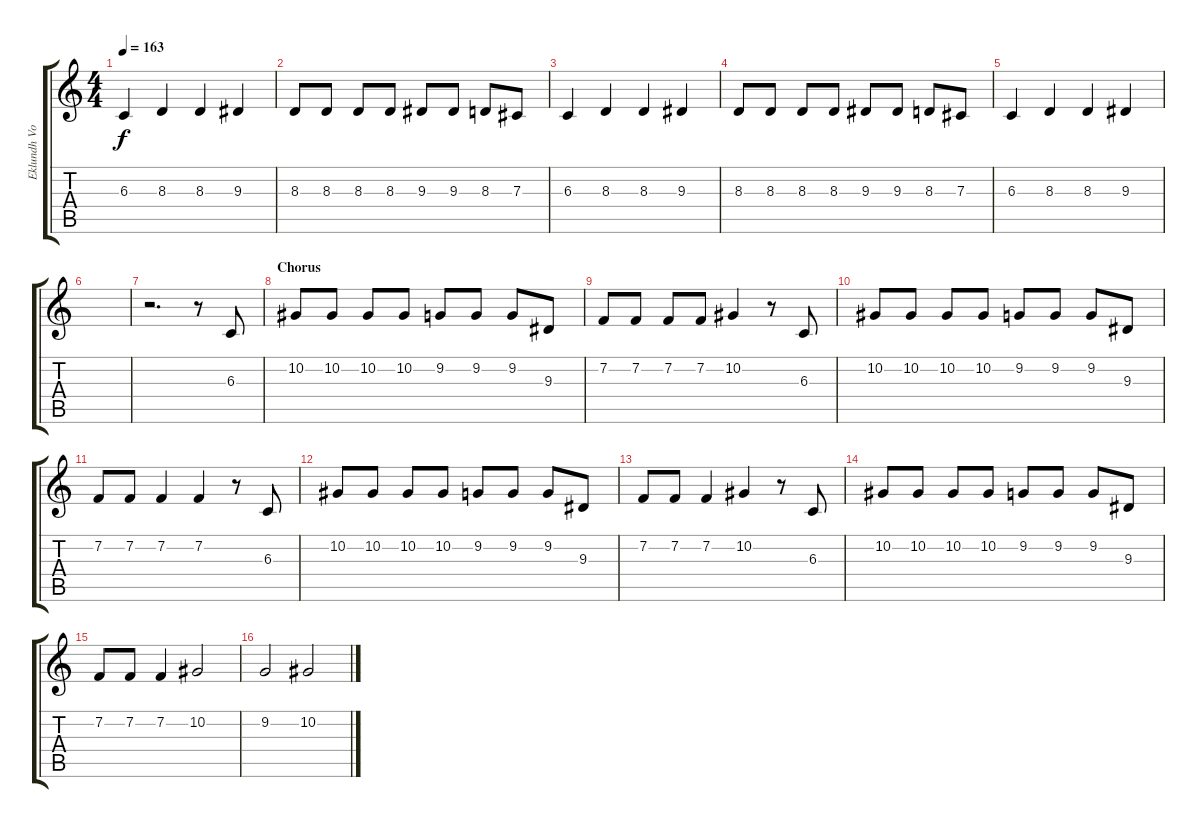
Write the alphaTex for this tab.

\track ("Eklundh Vocals" "Eklundh Vo") {instrument lead8bassandlead}
\staff {score tabs}
\tuning (Eb4 Bb3 Gb3 Db3 Ab2 Eb2) {hide}
\ts (4 4)
\tempo 163
\clef g2
\ks c
6.3.4{dy f} 8.3.4 8.3.4 9.3.4 |
8.3.8 8.3.8 8.3.8 8.3.8 9.3.8 9.3.8 8.3.8 7.3.8 |
6.3.4 8.3.4 8.3.4 9.3.4 |
8.3.8 8.3.8 8.3.8 8.3.8 9.3.8 9.3.8 8.3.8 7.3.8 |
6.3.4 8.3.4 8.3.4 9.3.4 |
|
r.2{d} r.8 6.3.8 |
\section ("" "Chorus")
10.2.8 10.2.8 10.2.8 10.2.8 9.2.8 9.2.8 9.2.8 9.3.8 |
7.2.8 7.2.8 7.2.8 7.2.8 10.2.4 r.8 6.3.8 |
10.2.8 10.2.8 10.2.8 10.2.8 9.2.8 9.2.8 9.2.8 9.3.8 |
7.2.8 7.2.8 7.2.4 7.2.4 r.8 6.3.8 |
10.2.8 10.2.8 10.2.8 10.2.8 9.2.8 9.2.8 9.2.8 9.3.8 |
7.2.8 7.2.8 7.2.4 10.2.4 r.8 6.3.8 |
10.2.8 10.2.8 10.2.8 10.2.8 9.2.8 9.2.8 9.2.8 9.3.8 |
7.2.8 7.2.8 7.2.4 10.2.2 |
9.2.2 10.2.2
